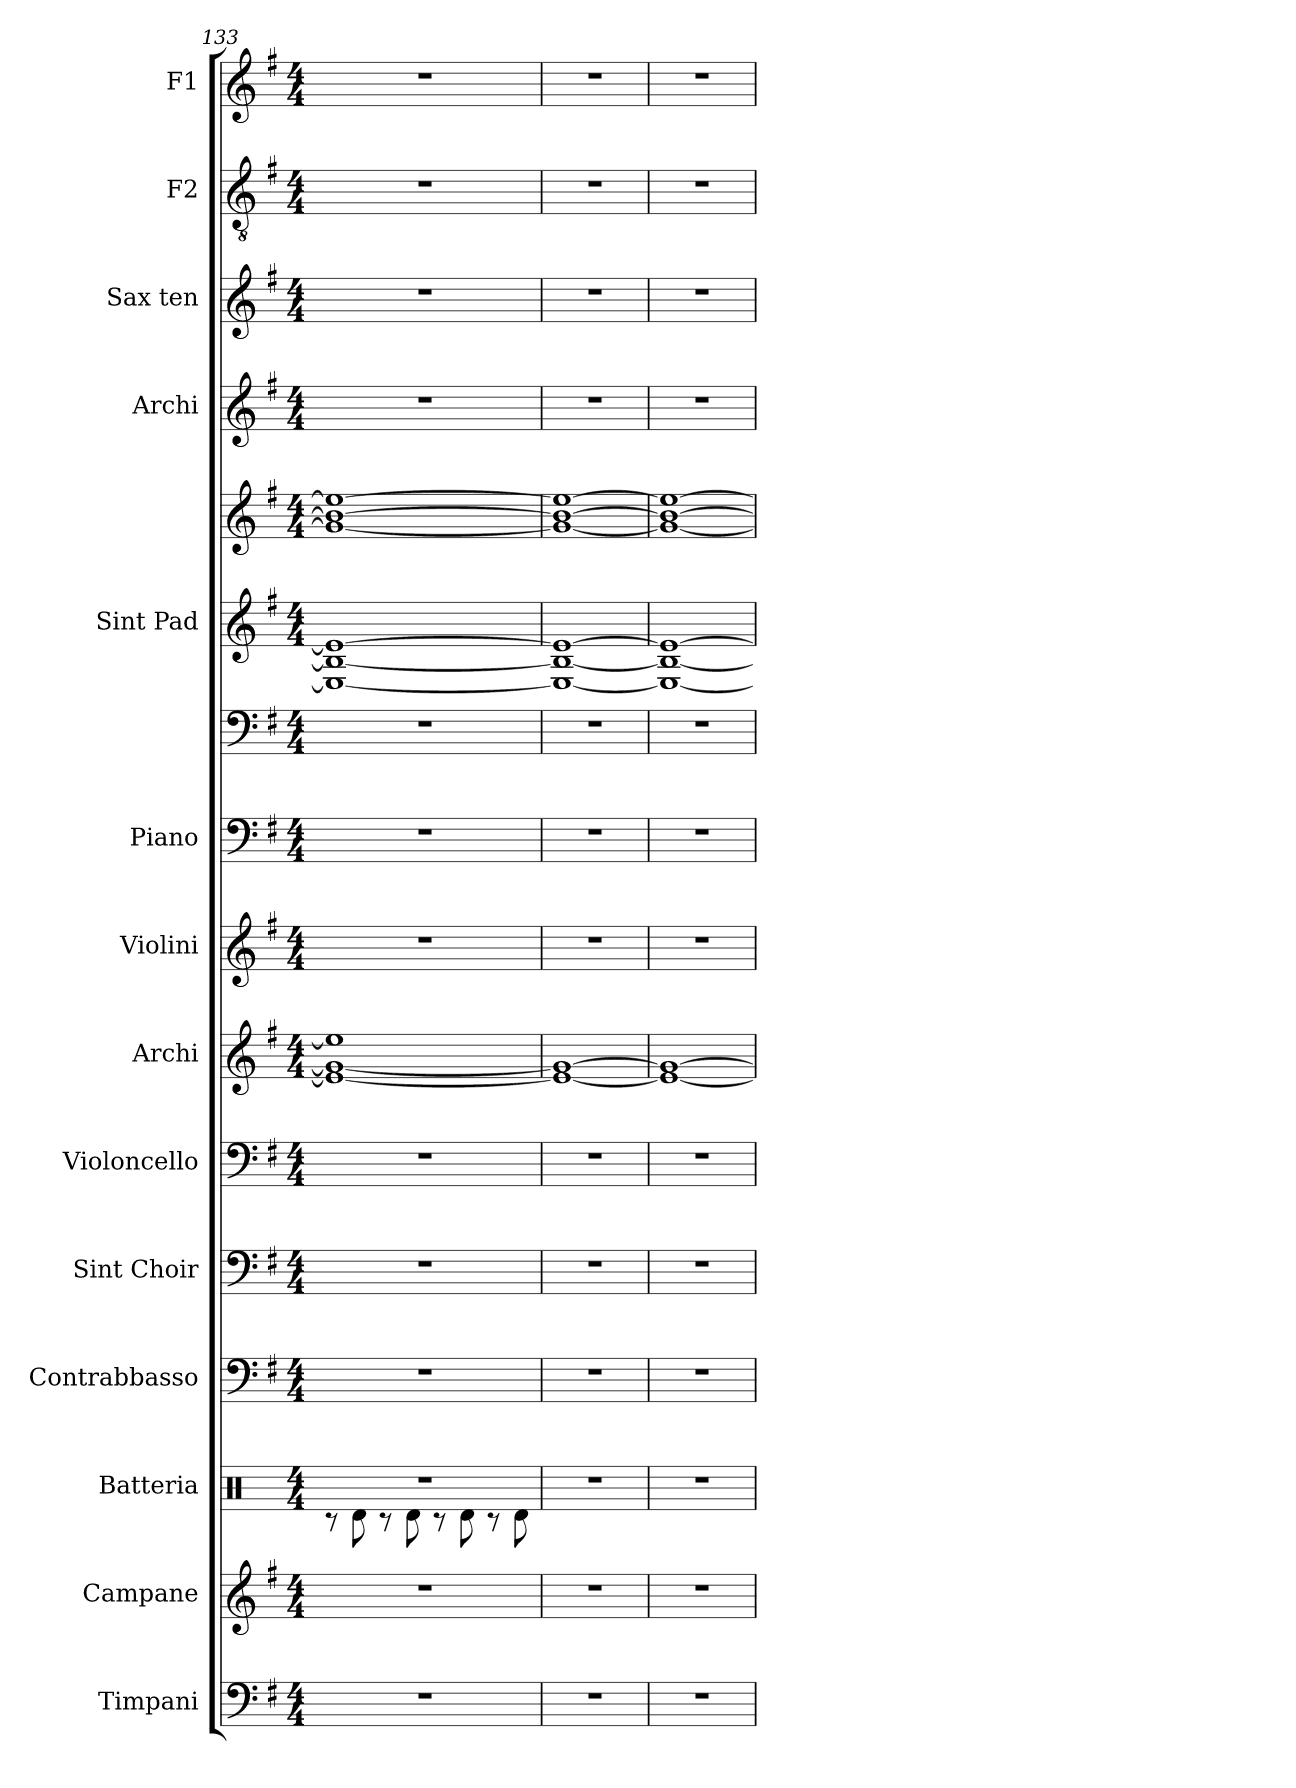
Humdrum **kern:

**kern	**kern	**kern	**kern	**kern	**kern	**kern	**kern	**kern	**kern	**kern	**kern	**kern	**kern	**kern	**kern
*part14	*part13	*part12	*part11	*part10	*part9	*part8	*part7	*part6	*part6	*part5	*part5	*part4	*part3	*part2	*part1
*staff16	*staff15	*staff14	*staff13	*staff12	*staff11	*staff10	*staff9	*staff8	*staff7	*staff6	*staff5	*staff4	*staff3	*staff2	*staff1
*I"Timpani	*I"Campane	*I"Batteria	*I"Contrabbasso	*I"Sint Choir	*I"Violoncello	*I"Archi	*I"Violini	*I"Piano	*	*I"Sint Pad	*	*I"Archi	*I"Sax ten	*I"F2	*I"F1
*I'Tmp	*I'Cmp	*I'Batt	*I'Cb	*I'Sint	*I'Vc	*I'Ar	*I'Vl.	*	*	*I'Sint	*	*I'Ar	*I'Sax.t	*I'F2	*I'F1
*clefF4	*clefG2	*clefX	*clefF4	*clefF4	*clefF4	*clefG2	*clefG2	*clefF4	*clefF4	*clefG2	*clefG2	*clefG2	*clefG2	*clefGv2	*clefG2
*	*	*	*ITrd7c12	*	*	*	*	*	*	*	*	*	*ITrd8c14	*ITrd8c14	*
*k[f#]	*k[f#]	*k[]	*k[f#]	*k[f#]	*k[f#]	*k[f#]	*k[f#]	*k[f#]	*k[f#]	*k[f#]	*k[f#]	*k[f#]	*k[f#]	*k[f#]	*k[f#]
*M4/4	*M4/4	*M4/4	*M4/4	*M4/4	*M4/4	*M4/4	*M4/4	*M4/4	*M4/4	*M4/4	*M4/4	*M4/4	*M4/4	*M4/4	*M4/4
=133	=133	=133	=133	=133	=133	=133	=133	=133	=133	=133	=133	=133	=133	=133	=133
*	*	*^	*	*	*	*	*	*	*	*	*	*	*	*	*
1r	1r	1r	8r	1r	1r	1r	1e_ 1g_ 1ee]	1r	1r	1r	1E_ 1B_ 1e_	1g_ 1b_ 1ee_	1r	1r	1r	1r
.	.	.	8Rd\	.	.	.	.	.	.	.	.	.	.	.	.	.
.	.	.	8r	.	.	.	.	.	.	.	.	.	.	.	.	.
.	.	.	8Rd\	.	.	.	.	.	.	.	.	.	.	.	.	.
.	.	.	8r	.	.	.	.	.	.	.	.	.	.	.	.	.
.	.	.	8Rd\	.	.	.	.	.	.	.	.	.	.	.	.	.
.	.	.	8r	.	.	.	.	.	.	.	.	.	.	.	.	.
.	.	.	8Rd\	.	.	.	.	.	.	.	.	.	.	.	.	.
*	*	*v	*v	*	*	*	*	*	*	*	*	*	*	*	*	*
=134	=134	=134	=134	=134	=134	=134	=134	=134	=134	=134	=134	=134	=134	=134	=134
1r	1r	1r	1r	1r	1r	1e_ 1g_	1r	1r	1r	1E_ 1B_ 1e_	1g_ 1b_ 1ee_	1r	1r	1r	1r
=135	=135	=135	=135	=135	=135	=135	=135	=135	=135	=135	=135	=135	=135	=135	=135
1r	1r	1r	1r	1r	1r	1e_ 1g_	1r	1r	1r	1E_ 1B_ 1e_	1g_ 1b_ 1ee_	1r	1r	1r	1r
=	=	=	=	=	=	=	=	=	=	=	=	=	=	=	=
*-	*-	*-	*-	*-	*-	*-	*-	*-	*-	*-	*-	*-	*-	*-	*-
